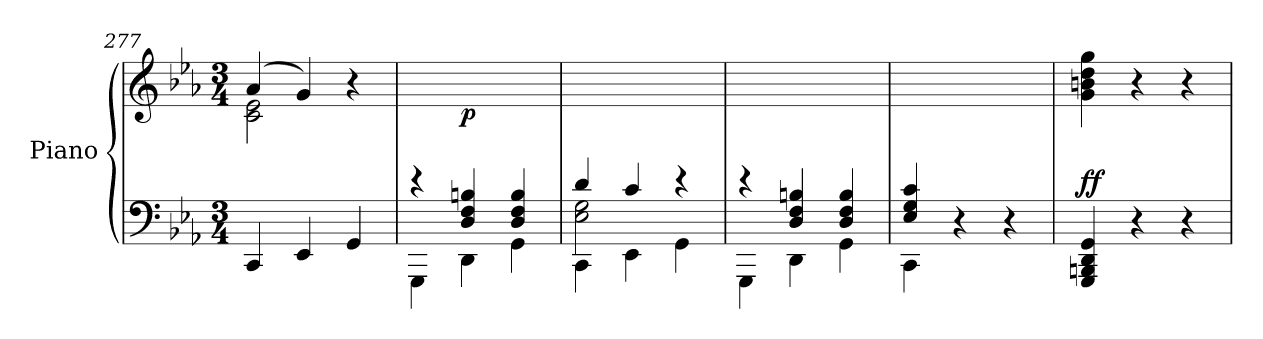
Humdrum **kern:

**kern	**kern	**dynam
*part1	*part1	*part1
*staff2	*staff1	*staff1/2
*I"Piano	*	*
*I'Pno	*	*
*clefF4	*clefG2	*
*k[b-e-a-]	*k[b-e-a-]	*
*E-:	*E-:	*
*M3/4	*M3/4	*
=277	=277	=277
*	*^	*
4CC/	(4a-/	2c\ 2e-\	.
4EE-/	4g/)	.	.
4GG/	4r	4ryy	.
*	*v	*v	*
=278	=278	=278
*^	*	*
4ryy	4GGG\	4rEE	.
!	!	!	!LO:DY:b
4D/ 4F/ 4Bn/	4DD\	2ryy	p
4D/ 4F/ 4B/	4GG\	.	.
=279	=279	=279	=279
*	*^	*	*
4d/	2E-\ 2G\	4CC\	2ryy	.
4c/	.	4EE-\	.	.
4ryy	4ryy	4GG\	4rEE	.
*	*v	*v	*	*
=280	=280	=280	=280
4ryy	4GGG\	4rEE	.
4D/ 4F/ 4Bn/	4DD\	2ryy	.
4D/ 4F/ 4B/	4GG\	.	.
=281	=281	=281	=281
4E-/ 4G/ 4c/	4CC\	4ryy	.
2ryy	4r	2ryy	.
.	4r	.	.
=282	=282	=282	=282
!	!	!	!LO:DY:a=2
*v	*v	*	*
4GGG/ 4BBBn/ 4DD/ 4GG/	4g\ 4bn\ 4dd\ 4gg\	ff
4r	4r	.
4r	4r	.
=	=	=
*-	*-	*-
